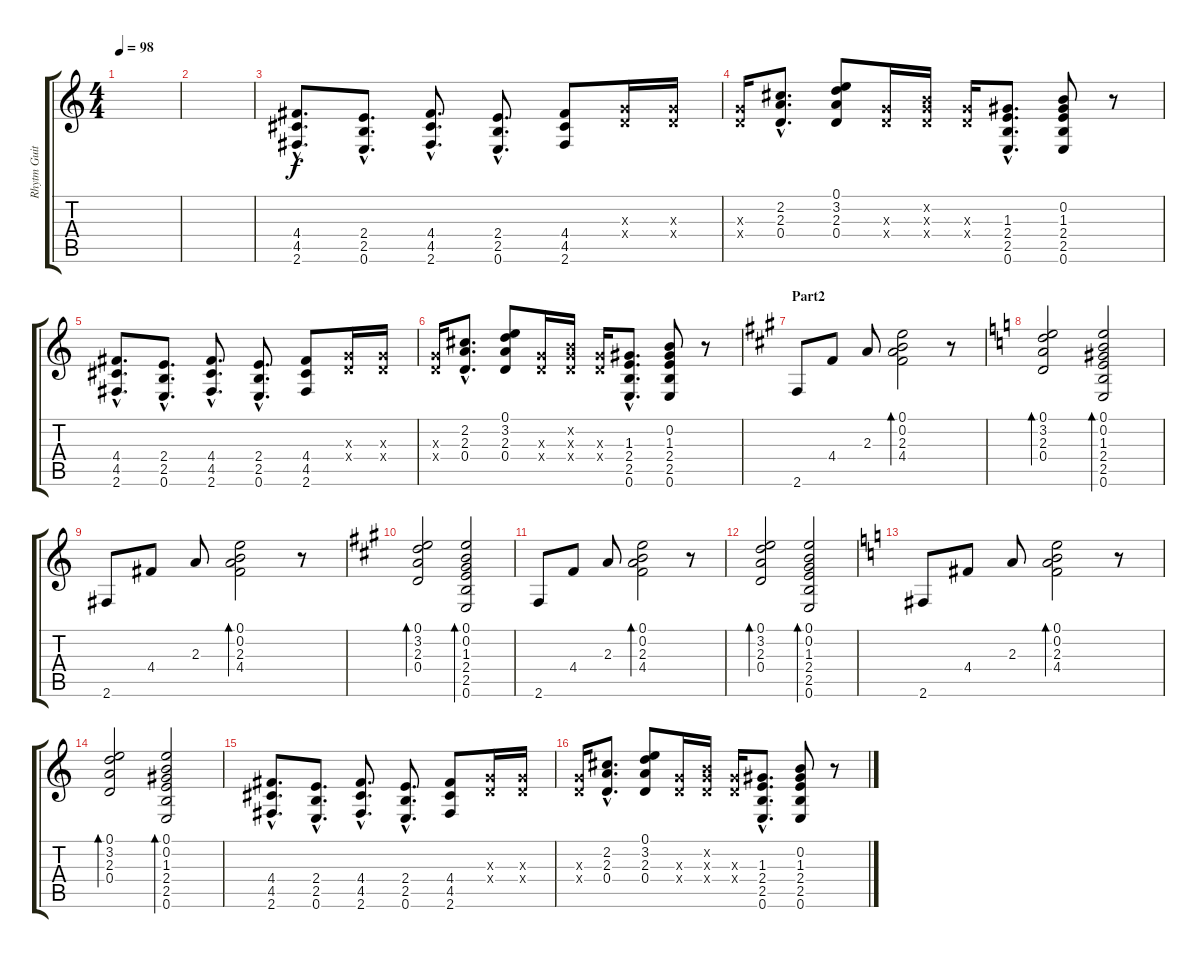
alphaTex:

\track ("Rhytm Guitar" "Rhytm Guit") {instrument acousticguitarsteel}
\staff {score tabs}
\tuning (E4 B3 G3 D3 A2 E2) {hide}
\ts (4 4)
\tempo 98
\clef g2
\ks c
|
|
(4.4{hac} 4.5{hac} 2.6{hac}).8{d} (2.4{hac} 2.5{hac} 0.6{hac}).8{d} (4.4{hac} 4.5{hac} 2.6{hac}).8{d} (2.4{hac} 2.5{hac} 0.6{hac}).8{d} (4.4 4.5 2.6).8 (0.3{x} 0.4{x}).16 (0.3{x} 0.4{x}).16 |
(0.3{x} 0.4{x}).16 (2.2{hac} 2.3{hac} 0.4{hac}).8{d} (0.1 3.2 2.3 0.4).8 (0.3{x} 0.4{x}).16 (0.2{x} 0.3{x} 0.4{x}).16 (0.3{x} 0.4{x}).16 (1.3{hac} 2.4{hac} 2.5{hac} 0.6{hac}).8{d} (0.2 1.3 2.4 2.5 0.6).8 r.8 |
(4.4{hac} 4.5{hac} 2.6{hac}).8{d} (2.4{hac} 2.5{hac} 0.6{hac}).8{d} (4.4{hac} 4.5{hac} 2.6{hac}).8{d} (2.4{hac} 2.5{hac} 0.6{hac}).8{d} (4.4 4.5 2.6).8 (0.3{x} 0.4{x}).16 (0.3{x} 0.4{x}).16 |
(0.3{x} 0.4{x}).16 (2.2{hac} 2.3{hac} 0.4{hac}).8{d} (0.1 3.2 2.3 0.4).8 (0.3{x} 0.4{x}).16 (0.2{x} 0.3{x} 0.4{x}).16 (0.3{x} 0.4{x}).16 (1.3{hac} 2.4{hac} 2.5{hac} 0.6{hac}).8{d} (0.2 1.3 2.4 2.5 0.6).8 r.8 |
\section ("" "Part2")
\ks a
2.6.8 4.4.8 2.3.8 (0.1 0.2 2.3 4.4).2{bd 120} r.8 |
\ks c
(0.1 3.2 2.3 0.4).2{bd 120} (0.1 0.2 1.3 2.4 2.5 0.6).2{bd 120} |
2.6.8 4.4.8 2.3.8 (0.1 0.2 2.3 4.4).2{bd 120} r.8 |
\ks a
(0.1 3.2 2.3 0.4).2{bd 120} (0.1 0.2 1.3 2.4 2.5 0.6).2{bd 120} |
2.6.8 4.4.8 2.3.8 (0.1 0.2 2.3 4.4).2{bd 120} r.8 |
(0.1 3.2 2.3 0.4).2{bd 120} (0.1 0.2 1.3 2.4 2.5 0.6).2{bd 120} |
\ks c
2.6.8 4.4.8 2.3.8 (0.1 0.2 2.3 4.4).2{bd 120} r.8 |
(0.1 3.2 2.3 0.4).2{bd 120} (0.1 0.2 1.3 2.4 2.5 0.6).2{bd 120} |
(4.4{hac} 4.5{hac} 2.6{hac}).8{d} (2.4{hac} 2.5{hac} 0.6{hac}).8{d} (4.4{hac} 4.5{hac} 2.6{hac}).8{d} (2.4{hac} 2.5{hac} 0.6{hac}).8{d} (4.4 4.5 2.6).8 (0.3{x} 0.4{x}).16 (0.3{x} 0.4{x}).16 |
(0.3{x} 0.4{x}).16 (2.2{hac} 2.3{hac} 0.4{hac}).8{d} (0.1 3.2 2.3 0.4).8 (0.3{x} 0.4{x}).16 (0.2{x} 0.3{x} 0.4{x}).16 (0.3{x} 0.4{x}).16 (1.3{hac} 2.4{hac} 2.5{hac} 0.6{hac}).8{d} (0.2 1.3 2.4 2.5 0.6).8 r.8
